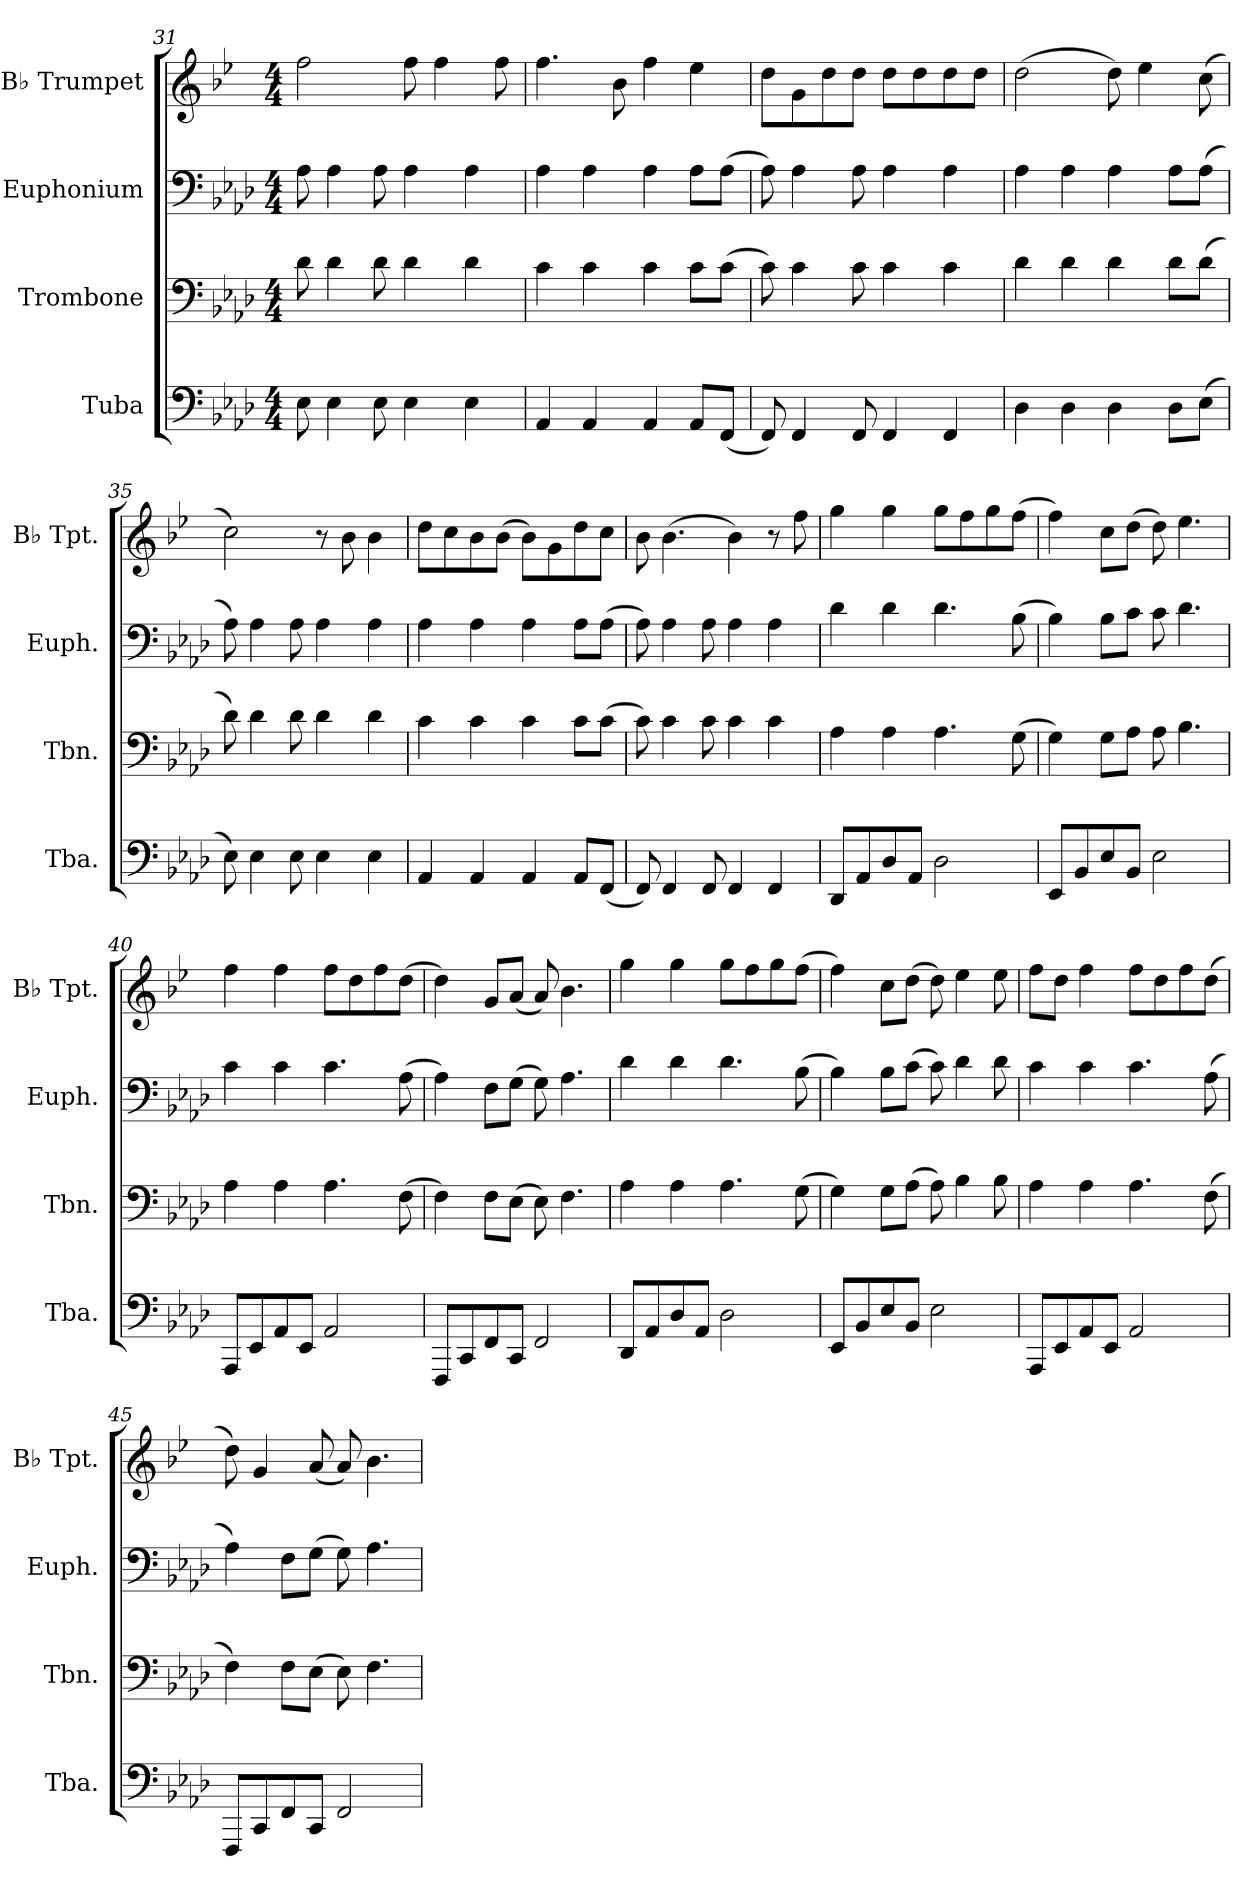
**kern	**kern	**kern	**kern
*part4	*part3	*part2	*part1
*staff4	*staff3	*staff2	*staff1
*I"Tuba	*I"Trombone	*I"Euphonium	*I"B♭ Trumpet
*I'Tba.	*I'Tbn.	*I'Euph.	*I'B♭ Tpt.
!!LO:LB:g=z
*clefF4	*clefF4	*clefF4	*clefG2
*	*	*	*ITrd1c2
*k[b-e-a-d-]	*k[b-e-a-d-]	*k[b-e-a-d-]	*k[b-e-a-d-]
*M4/4	*M4/4	*M4/4	*M4/4
=31	=31	=31	=31
8E-\	8d-\	8A-\	2ee-\
4E-\	4d-\	4A-\	.
8E-\	8d-\	8A-\	.
4E-\	4d-\	4A-\	8ee-\
.	.	.	4ee-\
4E-\	4d-\	4A-\	.
.	.	.	8ee-\
=32	=32	=32	=32
4AA-/	4c\	4A-\	4.ee-\
4AA-/	4c\	4A-\	.
.	.	.	8a-\
4AA-/	4c\	4A-\	4ee-\
8AA-/L	8c\L	8A-\L	4dd-\
(8FF/J	(8c\J	(8A-\J	.
=33	=33	=33	=33
8FF/)	8c\)	8A-\)	8cc\L
4FF/	4c\	4A-\	8f\
.	.	.	8cc\
8FF/	8c\	8A-\	8cc\J
4FF/	4c\	4A-\	8cc\L
.	.	.	8cc\
4FF/	4c\	4A-\	8cc\
.	.	.	8cc\J
=34	=34	=34	=34
4D-\	4d-\	4A-\	(2cc\
4D-\	4d-\	4A-\	.
4D-\	4d-\	4A-\	8cc\)
.	.	.	4dd-\
8D-\L	8d-\L	8A-\L	.
(8E-\J	(8d-\J	(8A-\J	(8b-\
=35	=35	=35	=35
8E-\)	8d-\)	8A-\)	2b-\)
4E-\	4d-\	4A-\	.
8E-\	8d-\	8A-\	.
4E-\	4d-\	4A-\	8r
.	.	.	8a-\
4E-\	4d-\	4A-\	4a-\
!!LO:LB:g=z
=36	=36	=36	=36
4AA-/	4c\	4A-\	8cc\L
.	.	.	8b-\
4AA-/	4c\	4A-\	8a-\
.	.	.	(8a-\J
4AA-/	4c\	4A-\	8a-\L)
.	.	.	8f\
8AA-/L	8c\L	8A-\L	8cc\
(8FF/J	(8c\J	(8A-\J	8b-\J
=37	=37	=37	=37
8FF/)	8c\)	8A-\)	8a-\
4FF/	4c\	4A-\	(4.a-\
8FF/	8c\	8A-\	.
4FF/	4c\	4A-\	4a-\)
4FF/	4c\	4A-\	8r
.	.	.	8ee-\
=38	=38	=38	=38
8DD-/L	4A-\	4d-\	4ff\
8AA-/	.	.	.
8D-/	4A-\	4d-\	4ff\
8AA-/J	.	.	.
2D-\	4.A-\	4.d-\	8ff\L
.	.	.	8ee-\
.	.	.	8ff\
.	(8G\	(8B-\	(8ee-\J
=39	=39	=39	=39
8EE-/L	4G\)	4B-\)	4ee-\)
8BB-/	.	.	.
8E-/	8G\L	8B-\L	8b-\L
8BB-/J	8A-\J	8c\J	(8cc\J
2E-\	8A-\	8c\	8cc\)
.	4.B-\	4.d-\	4.dd-\
=40	=40	=40	=40
8AAA-/L	4A-\	4c\	4ee-\
8EE-/	.	.	.
8AA-/	4A-\	4c\	4ee-\
8EE-/J	.	.	.
2AA-/	4.A-\	4.c\	8ee-\L
.	.	.	8cc\
.	.	.	8ee-\
.	(8F\	(8A-\	(8cc\J
!!LO:PB:g=z
=41	=41	=41	=41
8FFF/L	4F\)	4A-\)	4cc\)
8CC/	.	.	.
8FF/	8F\L	8F\L	8f/L
8CC/J	(8E-\J	(8G\J	(8g/J
2FF/	8E-\)	8G\)	8g/)
.	4.F\	4.A-\	4.a-\
=42	=42	=42	=42
8DD-/L	4A-\	4d-\	4ff\
8AA-/	.	.	.
8D-/	4A-\	4d-\	4ff\
8AA-/J	.	.	.
2D-\	4.A-\	4.d-\	8ff\L
.	.	.	8ee-\
.	.	.	8ff\
.	(8G\	(8B-\	(8ee-\J
=43	=43	=43	=43
8EE-/L	4G\)	4B-\)	4ee-\)
8BB-/	.	.	.
8E-/	8G\L	8B-\L	8b-\L
8BB-/J	(8A-\J	(8c\J	(8cc\J
2E-\	8A-\)	8c\)	8cc\)
.	4B-\	4d-\	4dd-\
.	8B-\	8d-\	8dd-\
=44	=44	=44	=44
8AAA-/L	4A-\	4c\	8ee-\L
8EE-/	.	.	8cc\J
8AA-/	4A-\	4c\	4ee-\
8EE-/J	.	.	.
2AA-/	4.A-\	4.c\	8ee-\L
.	.	.	8cc\
.	.	.	8ee-\
.	(8F\	(8A-\	(8cc\J
!!LO:LB:g=z
=45	=45	=45	=45
8FFF/L	4F\)	4A-\)	8cc\)
8CC/	.	.	4f/
8FF/	8F\L	8F\L	.
8CC/J	(8E-\J	(8G\J	(8g/
2FF/	8E-\)	8G\)	8g/)
.	4.F\	4.A-\	4.a-\
=	=	=	=
*-	*-	*-	*-
